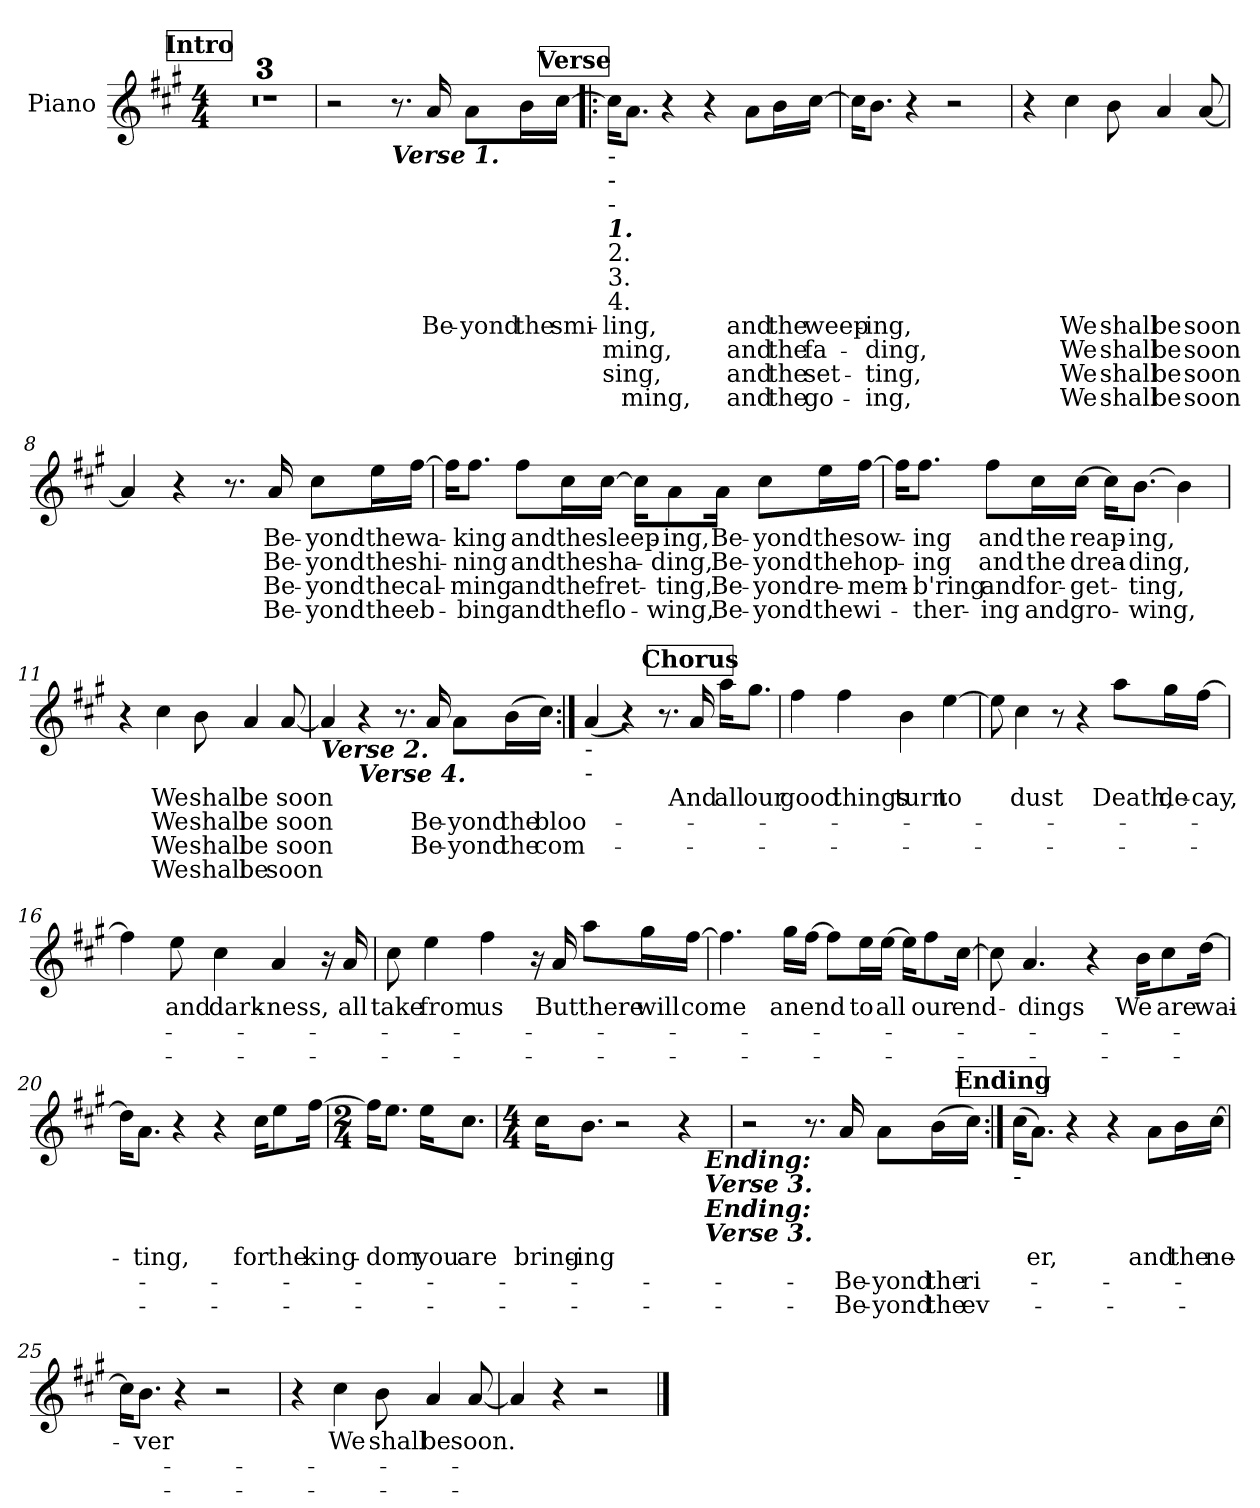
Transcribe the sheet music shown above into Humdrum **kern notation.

**kern	**text	**text	**text	**text
*part1	*part1	*part1	*part1	*part1
*staff1	*staff1	*staff1	*staff1	*staff1
*I"Piano	*	*	*	*
*I'Pno.	*	*	*	*
*clefG2	*	*	*	*
*k[f#c#g#]	*	*	*	*
*M4/4	*	*	*	*
*MM68	*	*	*	*
!!LO:REH:place=s1:a:B:cj:fs=14:t=Intro
=1	=1	=1	=1	=1
1r	.	.	.	.
=2	=2	=2	=2	=2
1r	.	.	.	.
=3	=3	=3	=3	=3
1r	.	.	.	.
=4	=4	=4	=4	=4
2r	.	.	.	.
!LO:TX:b:Bi:t=Verse 1.	!	!	!	!
8.r	.	.	.	.
!	!LO:LY:b	!	!	!
16a/	Be-	.	.	.
!	!LO:LY:b	!	!	!
8a\L	-yond	.	.	.
!	!LO:LY:b	!	!	!
16b\L	the	.	.	.
!	!LO:LY:b	!	!	!
[16cc#\JJ	smi-	.	.	.
!!LO:LB:g=z
!!LO:REH:place=s1:a:B:cj:fs=14:t=Verse
=5!|:	=5!|:	=5!|:	=5!|:	=5!|:
!LO:TX:b:t=-	!	!	!	!
!LO:TX:b:t=-	!	!	!	!
!LO:TX:b:t=-	!	!	!	!
!LO:TX:b:Bi:t=1.	!	!	!	!
!LO:TX:b:t=2.	!	!	!	!
!LO:TX:b:t=3.	!	!	!	!
!LO:TX:b:t=4.	!	!	!	!
!	!LO:LY:b	!LO:LY:b	!LO:LY:b	!
16cc#\KL]	-ling,	-ming,	sing,	.
!	!	!	!	!LO:LY:b
8.a\J	.	.	.	ming,
4r	.	.	.	.
4r	.	.	.	.
!	!LO:LY:b	!LO:LY:b	!LO:LY:b	!LO:LY:b
8a\L	and	and	and	and
!	!LO:LY:b	!LO:LY:b	!LO:LY:b	!LO:LY:b
16b\L	the	the	the	the
!	!LO:LY:b	!LO:LY:b	!LO:LY:b	!LO:LY:b
[16cc#\JJ	weep-	fa-	set-	go-
=6	=6	=6	=6	=6
16cc#\KL]	.	.	.	.
!	!LO:LY:b	!LO:LY:b	!LO:LY:b	!LO:LY:b
8.b\J	-ing,	-ding,	-ting,	-ing,
4r	.	.	.	.
2r	.	.	.	.
=7	=7	=7	=7	=7
4r	.	.	.	.
!	!LO:LY:b	!LO:LY:b	!LO:LY:b	!LO:LY:b
4cc#\	We	We	We	We
!	!LO:LY:b	!LO:LY:b	!LO:LY:b	!LO:LY:b
8b\	shall	shall	shall	shall
!	!LO:LY:b	!LO:LY:b	!LO:LY:b	!LO:LY:b
4a/	be	be	be	be
!	!LO:LY:b	!LO:LY:b	!LO:LY:b	!LO:LY:b
[8a/	soon	soon	soon	soon
=8	=8	=8	=8	=8
4a/]	.	.	.	.
4r	.	.	.	.
8.r	.	.	.	.
!	!LO:LY:b	!LO:LY:b	!LO:LY:b	!LO:LY:b
16a/	Be-	Be-	Be-	Be-
!	!LO:LY:b	!LO:LY:b	!LO:LY:b	!LO:LY:b
8cc#\L	-yond	-yond	-yond	-yond
!	!LO:LY:b	!LO:LY:b	!LO:LY:b	!LO:LY:b
16ee\L	the	the	the	the
!	!LO:LY:b	!LO:LY:b	!LO:LY:b	!LO:LY:b
[16ff#\JJ	wa-	shi-	cal-	eb-
!!LO:LB:g=z
=9	=9	=9	=9	=9
16ff#\KL]	.	.	.	.
!	!LO:LY:b	!LO:LY:b	!LO:LY:b	!LO:LY:b
8.ff#\J	-king	-ning	-ming	-bing
!	!LO:LY:b	!LO:LY:b	!LO:LY:b	!LO:LY:b
8ff#\L	and	and	and	and
!	!LO:LY:b	!LO:LY:b	!LO:LY:b	!LO:LY:b
16cc#\L	the	the	the	the
!	!LO:LY:b	!LO:LY:b	!LO:LY:b	!LO:LY:b
[16cc#\JJ	sleep-	sha-	fret-	flo-
16cc#\KL]	.	.	.	.
!	!LO:LY:b	!LO:LY:b	!LO:LY:b	!LO:LY:b
8a\	-ing,	-ding,	-ting,	-wing,
!	!LO:LY:b	!LO:LY:b	!LO:LY:b	!LO:LY:b
16a\Jk	Be-	Be-	Be-	Be-
!	!LO:LY:b	!LO:LY:b	!LO:LY:b	!LO:LY:b
8cc#\L	-yond	-yond	-yond	-yond
!	!LO:LY:b	!LO:LY:b	!LO:LY:b	!LO:LY:b
16ee\L	the	the	re-	the
!	!LO:LY:b	!LO:LY:b	!LO:LY:b	!LO:LY:b
[16ff#\JJ	sow-	hop-	-mem-	wi-
=10	=10	=10	=10	=10
16ff#\KL]	.	.	.	.
!	!LO:LY:b	!LO:LY:b	!LO:LY:b	!LO:LY:b
8.ff#\J	-ing	-ing	-b'ring	-ther-
!	!LO:LY:b	!LO:LY:b	!LO:LY:b	!LO:LY:b
8ff#\L	and	and	and	-ing
!	!LO:LY:b	!LO:LY:b	!LO:LY:b	!LO:LY:b
16cc#\L	the	the	for-	and
!	!LO:LY:b	!LO:LY:b	!LO:LY:b	!LO:LY:b
[16cc#\JJ	reap-	drea-	-get-	gro-
16cc#\KL]	.	.	.	.
!	!LO:LY:b	!LO:LY:b	!LO:LY:b	!LO:LY:b
[8.b\J	-ing,	-ding,	-ting,	-wing,
4b\]	.	.	.	.
=11	=11	=11	=11	=11
4r	.	.	.	.
!	!LO:LY:b	!LO:LY:b	!LO:LY:b	!LO:LY:b
4cc#\	We	We	We	We
!	!LO:LY:b	!LO:LY:b	!LO:LY:b	!LO:LY:b
8b\	shall	shall	shall	shall
!	!LO:LY:b	!LO:LY:b	!LO:LY:b	!LO:LY:b
4a/	be	be	be	be
!	!LO:LY:b	!LO:LY:b	!LO:LY:b	!LO:LY:b
[8a/	soon	soon	soon	soon
!!LO:LB:g=z
=12	=12	=12	=12	=12
!LO:TX:b:Bi:t=Verse 2.	!	!	!	!
4a/]	.	.	.	.
!LO:TX:b:Bi:t=Verse 4.	!	!	!	!
4r	.	.	.	.
8.r	.	.	.	.
!	!	!LO:LY:b	!LO:LY:b	!
16a/	.	Be-	Be-	.
!	!	!LO:LY:b	!LO:LY:b	!
8a\L	.	-yond	-yond	.
!	!	!LO:LY:b	!LO:LY:b	!
(16b\L	.	the	the	.
!	!	!LO:LY:b	!LO:LY:b	!
16cc#\JJ)	.	bloo-	com-	.
!!LO:REH:place=s1:a:B:cj:fs=14:t=Chorus:qo=2.75
=13:|!	=13:|!	=13:|!	=13:|!	=13:|!
!LO:TX:b:t=-	!	!	!	!
!LO:TX:b:t=-	!	!	!	!
(4a/	.	.	.	.
4r)	.	.	.	.
8.r	.	.	.	.
!	!LO:LY:b	!	!	!
16a/	And	.	.	.
!	!LO:LY:b	!	!	!
16aa\KL	all	.	.	.
!	!LO:LY:b	!	!	!
8.gg#\J	our	.	.	.
=14	=14	=14	=14	=14
!	!LO:LY:b	!	!	!
4ff#\	good	.	.	.
!	!LO:LY:b	!	!	!
4ff#\	things	.	.	.
!	!LO:LY:b	!	!	!
4b\	turn	.	.	.
!	!LO:LY:b	!	!	!
[4ee\	to	.	.	.
=15	=15	=15	=15	=15
8ee\]	.	.	.	.
!	!LO:LY:b	!	!	!
4cc#\	dust	.	.	.
8r	.	.	.	.
4r	.	.	.	.
!	!LO:LY:b	!	!	!
8aa\L	Death,	.	.	.
!	!LO:LY:b	!	!	!
16gg#\L	de-	.	.	.
!	!LO:LY:b	!	!	!
[16ff#\JJ	-cay,	.	.	.
!!LO:LB:g=z
=16	=16	=16	=16	=16
4ff#\]	.	.	.	.
!	!LO:LY:b	!	!	!
8ee\	and	.	.	.
!	!LO:LY:b	!	!	!
4cc#\	dark-	.	.	.
!	!LO:LY:b	!	!	!
4a/	-ness,	.	.	.
16r	.	.	.	.
!	!LO:LY:b	!	!	!
16a/	all	.	.	.
=17	=17	=17	=17	=17
!	!LO:LY:b	!	!	!
8cc#\	take	.	.	.
!	!LO:LY:b	!	!	!
4ee\	from	.	.	.
!	!LO:LY:b	!	!	!
4ff#\	us	.	.	.
16r	.	.	.	.
!	!LO:LY:b	!	!	!
16a/	But	.	.	.
!	!LO:LY:b	!	!	!
8aa\L	there	.	.	.
!	!LO:LY:b	!	!	!
16gg#\L	will	.	.	.
!	!LO:LY:b	!	!	!
[16ff#\JJ	come	.	.	.
=18	=18	=18	=18	=18
4.ff#\]	.	.	.	.
!	!LO:LY:b	!	!	!
16gg#\LL	an	.	.	.
!	!LO:LY:b	!	!	!
[16ff#\JJ	end	.	.	.
8ff#\L]	.	.	.	.
!	!LO:LY:b	!	!	!
16ee\L	to	.	.	.
!	!LO:LY:b	!	!	!
[16ee\JJ	all	.	.	.
16ee\KL]	.	.	.	.
!	!LO:LY:b	!	!	!
8ff#\	our	.	.	.
!	!LO:LY:b	!	!	!
[16cc#\Jk	end-	.	.	.
!!LO:LB:g=z
=19	=19	=19	=19	=19
8cc#\]	.	.	.	.
!	!LO:LY:b	!	!	!
4.a/	-dings	.	.	.
4r	.	.	.	.
!	!LO:LY:b	!	!	!
16b\KL	We	.	.	.
!	!LO:LY:b	!	!	!
8cc#\	are	.	.	.
!	!LO:LY:b	!	!	!
[16dd\Jk	wai-	.	.	.
=20	=20	=20	=20	=20
16dd\KL]	.	.	.	.
!	!LO:LY:b	!	!	!
8.a\J	-ting,	.	.	.
4r	.	.	.	.
4r	.	.	.	.
!	!LO:LY:b	!	!	!
16cc#\KL	for	.	.	.
!	!LO:LY:b	!	!	!
8ee\	the	.	.	.
!	!LO:LY:b	!	!	!
[16ff#\Jk	king-	.	.	.
=21	=21	=21	=21	=21
*M2/4	*	*	*	*
16ff#\KL]	.	.	.	.
!	!LO:LY:b	!	!	!
8.ee\J	-dom	.	.	.
!	!LO:LY:b	!	!	!
16ee\KL	you	.	.	.
!	!LO:LY:b	!	!	!
8.cc#\J	are	.	.	.
=22	=22	=22	=22	=22
*M4/4	*	*	*	*
!	!LO:LY:b	!	!	!
*^	*	*	*	*
16cc#\KL	2..ryy	bring-	.	.	.
!	!	!LO:LY:b	!	!	!
8.b\J	.	-ing	.	.	.
2r	.	.	.	.	.
4r	.	.	.	.	.
!	!LO:TX:b:Bi:t=Ending&colon;	!	!	!	!
!	!LO:TX:b:Bi:t=Verse 3.	!	!	!	!
!	!LO:TX:b:Bi:t=Ending&colon;	!	!	!	!
!	!LO:TX:b:Bi:t=Verse 3.	!	!	!	!
.	8ryy	.	.	.	.
*v	*v	*	*	*	*
=23	=23	=23	=23	=23
2r	.	.	.	.
8.r	.	.	.	.
!	!	!LO:LY:b	!LO:LY:b	!
16a/	.	Be-	Be-	.
!	!	!LO:LY:b	!LO:LY:b	!
8a\L	.	-yond	-yond	.
!	!	!LO:LY:b	!LO:LY:b	!
(16b\L	.	the	the	.
!	!	!LO:LY:b	!LO:LY:b	!
16cc#\JJ)	.	ri-	ev-	.
!!LO:LB:g=z
!!LO:REH:place=s1:a:B:cj:fs=14:t=Ending
=24:|!	=24:|!	=24:|!	=24:|!	=24:|!
!LO:TX:b:t=-	!	!	!	!
(16cc#\KL	.	.	.	.
!	!LO:LY:b	!	!	!
8.a\J)	er,	.	.	.
4r	.	.	.	.
4r	.	.	.	.
!	!LO:LY:b	!	!	!
8a\L	and	.	.	.
!	!LO:LY:b	!	!	!
16b\L	the	.	.	.
!	!LO:LY:b	!	!	!
[16cc#\JJ	ne-	.	.	.
=25	=25	=25	=25	=25
16cc#\KL]	.	.	.	.
!	!LO:LY:b	!	!	!
8.b\J	-ver	.	.	.
4r	.	.	.	.
2r	.	.	.	.
=26	=26	=26	=26	=26
4r	.	.	.	.
!	!LO:LY:b	!	!	!
4cc#\	We	.	.	.
!	!LO:LY:b	!	!	!
8b\	shall	.	.	.
!	!LO:LY:b	!	!	!
4a/	be	.	.	.
!	!LO:LY:b	!	!	!
[8a/	soon.	.	.	.
=27	=27	=27	=27	=27
4a/]	.	.	.	.
4r	.	.	.	.
2r	.	.	.	.
==	==	==	==	==
*-	*-	*-	*-	*-
